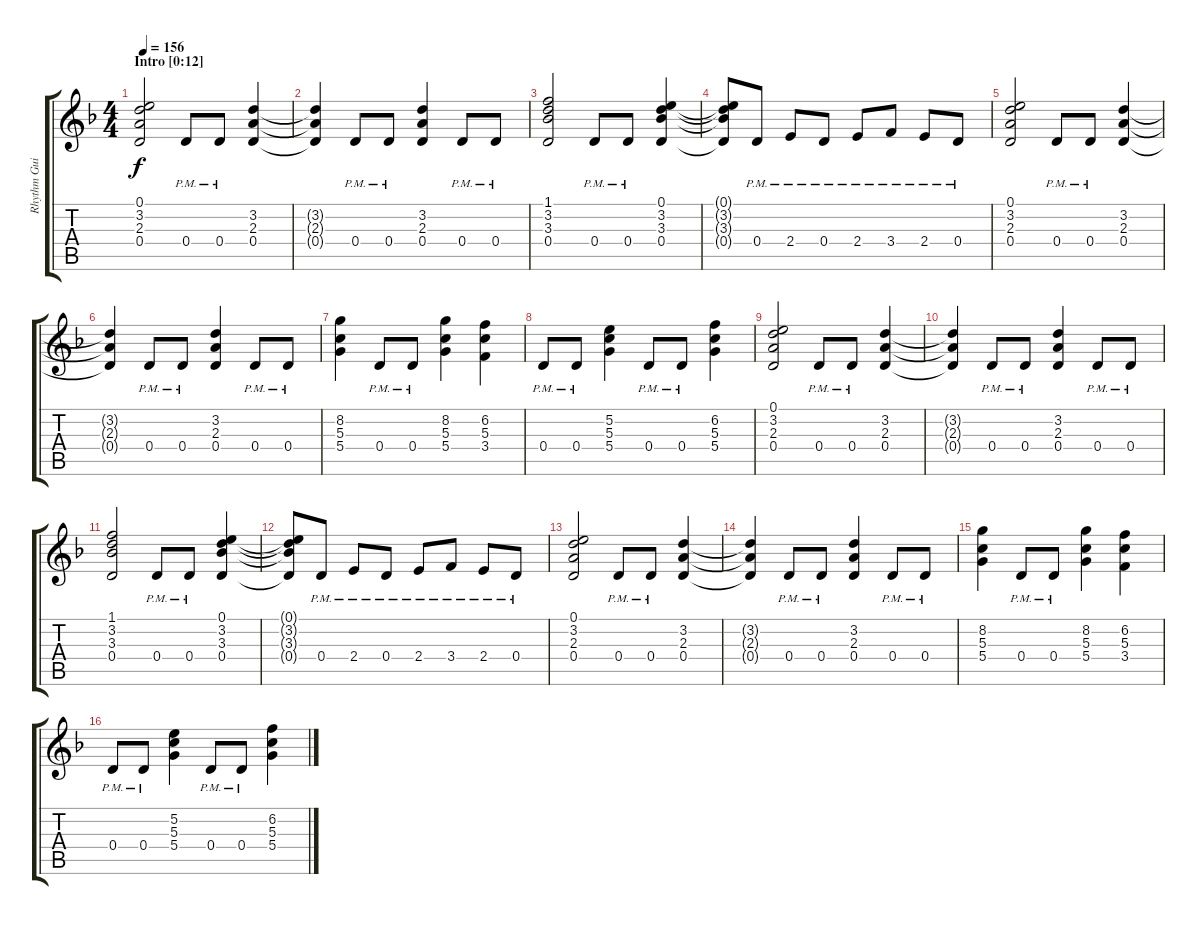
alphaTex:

\track ("Rhythm Guitar" "Rhythm Gui") {instrument distortionguitar}
\staff {score tabs}
\tuning (E4 B3 G3 D3 A2 E2) {hide}
\ts (4 4)
\section ("" "Intro [0:12]")
\tempo 156
\clef g2
\ks dminor
(0.1 3.2 2.3 0.4).2{dy f instrument distortionguitar} 0.4{pm}.8 0.4{pm}.8 (3.2 2.3 0.4).4 |
(3.2{t} 2.3{t} 0.4{t}).4 0.4{pm}.8 0.4{pm}.8 (3.2 2.3 0.4).4 0.4{pm}.8 0.4{pm}.8 |
(1.1 3.2 3.3 0.4).2 0.4{pm}.8 0.4{pm}.8 (0.1 3.2 3.3 0.4).4 |
(0.1{t} 3.2{t} 3.3{t} 0.4{t}).8 0.4{pm}.8 2.4{pm}.8 0.4{pm}.8 2.4{pm}.8 3.4{pm}.8 2.4{pm}.8 0.4{pm}.8 |
(0.1 3.2 2.3 0.4).2 0.4{pm}.8 0.4{pm}.8 (3.2 2.3 0.4).4 |
(3.2{t} 2.3{t} 0.4{t}).4 0.4{pm}.8 0.4{pm}.8 (3.2 2.3 0.4).4 0.4{pm}.8 0.4{pm}.8 |
(8.2 5.3 5.4).4 0.4{pm}.8 0.4{pm}.8 (8.2 5.3 5.4).4 (6.2 5.3 3.4).4 |
0.4{pm}.8 0.4{pm}.8 (5.2 5.3 5.4).4 0.4{pm}.8 0.4{pm}.8 (6.2 5.3 5.4).4 |
(0.1 3.2 2.3 0.4).2 0.4{pm}.8 0.4{pm}.8 (3.2 2.3 0.4).4 |
(3.2{t} 2.3{t} 0.4{t}).4 0.4{pm}.8 0.4{pm}.8 (3.2 2.3 0.4).4 0.4{pm}.8 0.4{pm}.8 |
(1.1 3.2 3.3 0.4).2 0.4{pm}.8 0.4{pm}.8 (0.1 3.2 3.3 0.4).4 |
(0.1{t} 3.2{t} 3.3{t} 0.4{t}).8 0.4{pm}.8 2.4{pm}.8 0.4{pm}.8 2.4{pm}.8 3.4{pm}.8 2.4{pm}.8 0.4{pm}.8 |
(0.1 3.2 2.3 0.4).2 0.4{pm}.8 0.4{pm}.8 (3.2 2.3 0.4).4 |
(3.2{t} 2.3{t} 0.4{t}).4 0.4{pm}.8 0.4{pm}.8 (3.2 2.3 0.4).4 0.4{pm}.8 0.4{pm}.8 |
(8.2 5.3 5.4).4 0.4{pm}.8 0.4{pm}.8 (8.2 5.3 5.4).4 (6.2 5.3 3.4).4 |
0.4{pm}.8 0.4{pm}.8 (5.2 5.3 5.4).4 0.4{pm}.8 0.4{pm}.8 (6.2 5.3 5.4).4
